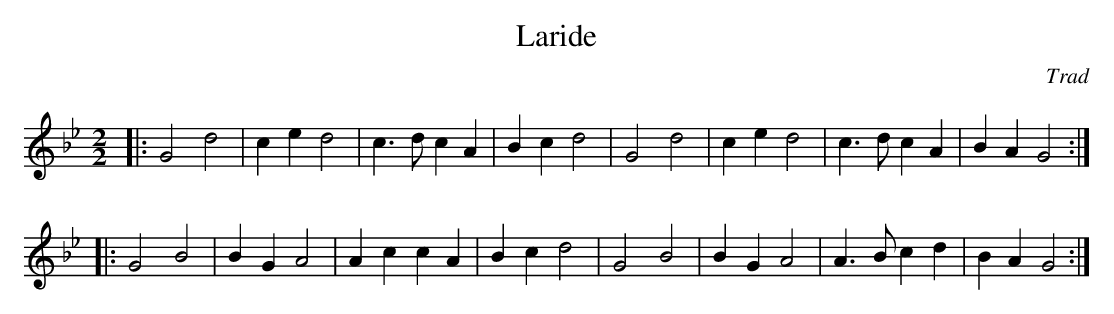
X:1
T:Laride
C:Trad
E:15
L:1/4
M:2/2
K:Gm
|:G2 d2|c e d2|c>d c A|B c d2|\
G2 d2|c e d2|c>d c A|B A G2:|*
|:G2 B2|B G A2|A c c A|B c d2|\
G2 B2|B G A2|A>B c d|B A G2:|**
